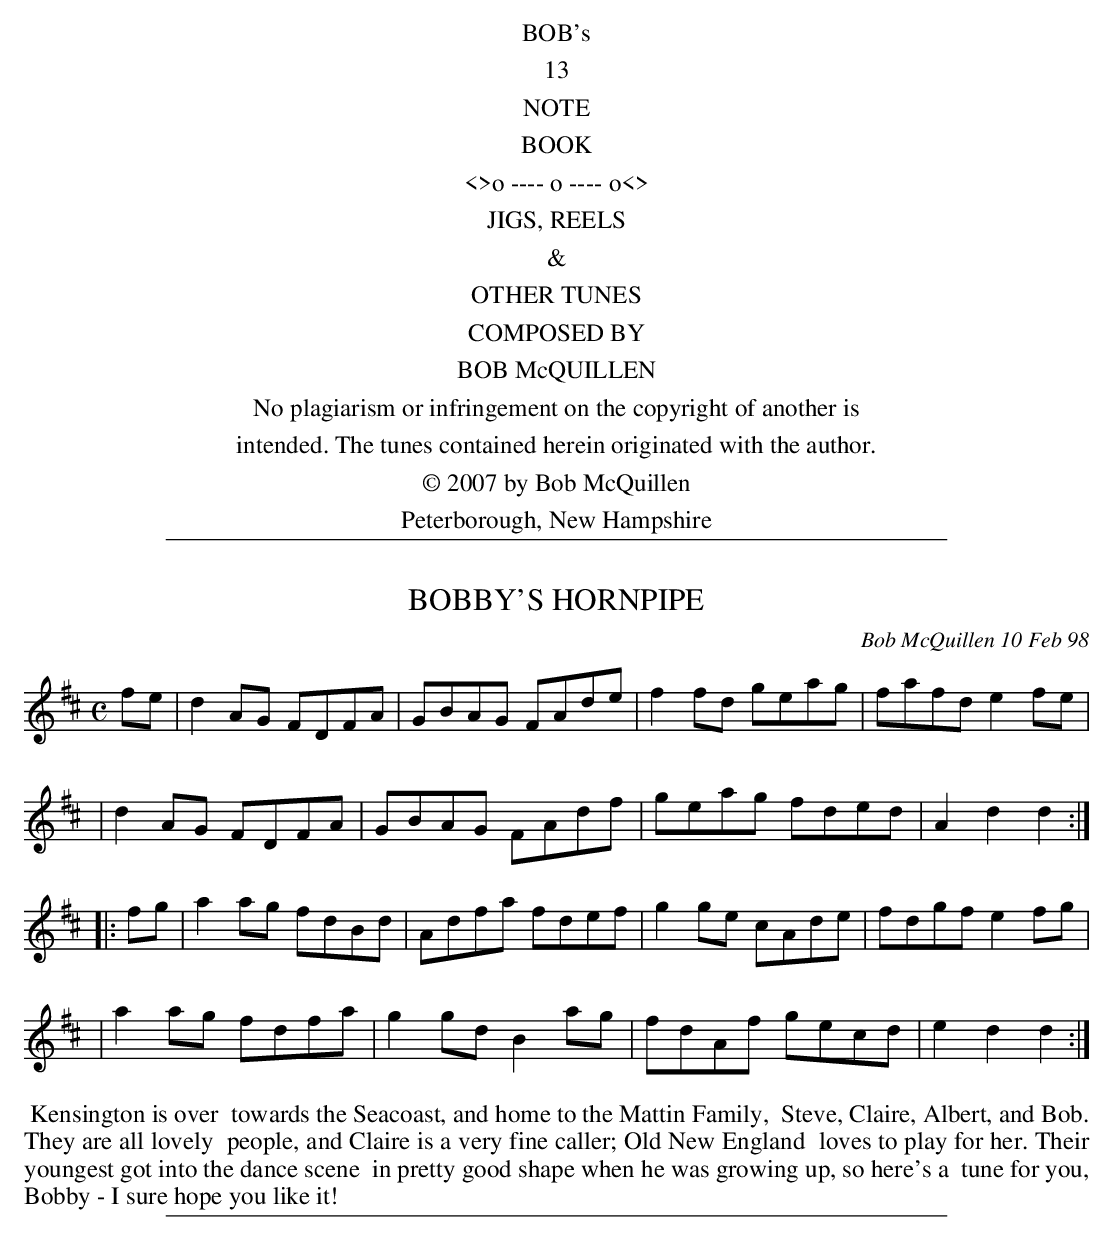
X:1
T: BOBBY'S HORNPIPE
C: Bob McQuillen 10 Feb 98
M: C
L: 1/8
K: D
fe \
| d2AG FDFA | GBAG FAde | f2fd geag | fafd e2fe |
| d2AG FDFA | GBAG FAdf | geag fded | A2d2 d2 :|
|: fg \
| a2ag fdBd | Adfa fdef | g2ge cAde | fdgf e2fg |
| a2ag fdfa | g2gd B2ag | fdAf gecd | e2d2 d2 :|
